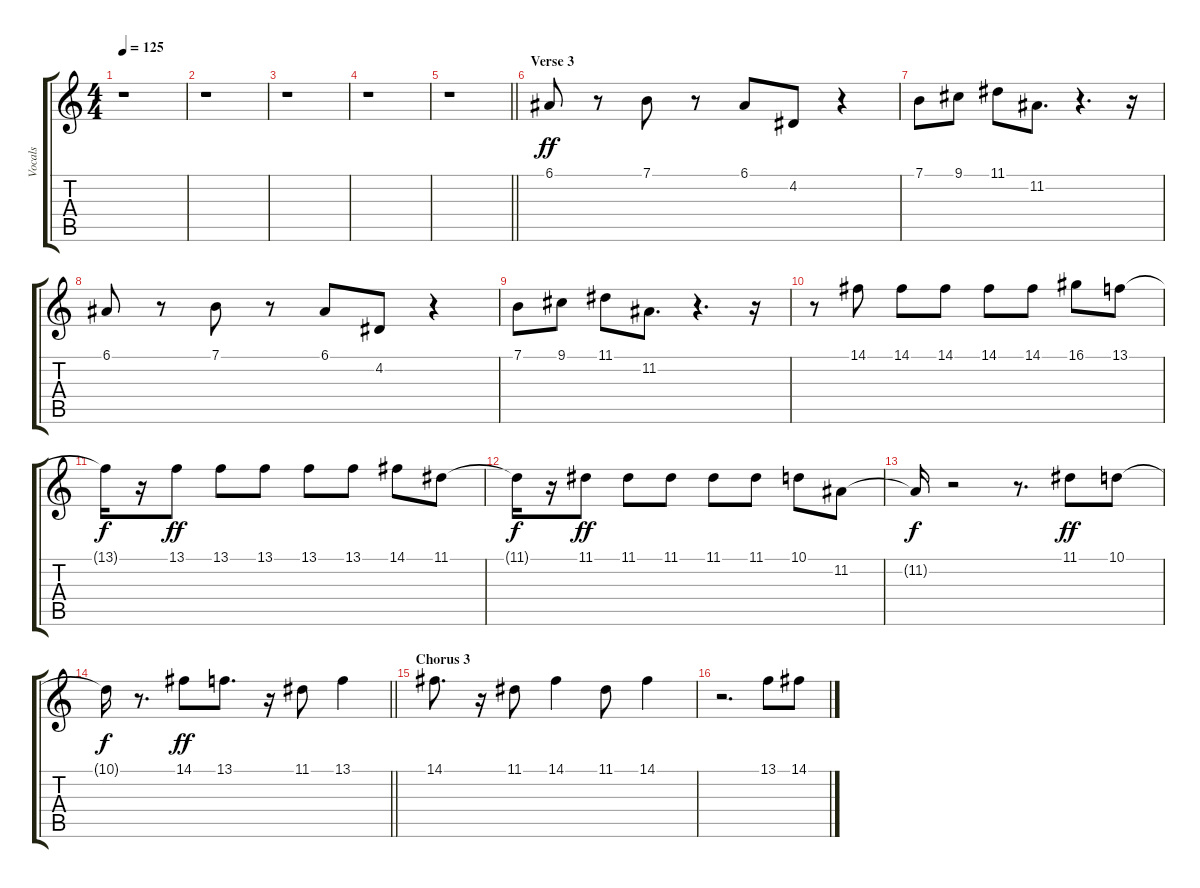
\track ("Vocals" "Vocals") {instrument fx5brightness}
\staff {score tabs}
\tuning (E4 B3 G3 D3 A2 E2) {hide}
\ts (4 4)
\tempo 125
\clef g2
\ks c
r.1{dy ff} |
r.1 |
r.1 |
r.1 |
\barLineRight lightlight
r.1 |
\section ("" "Verse 3")
6.1.8 r.8 7.1.8 r.8 6.1.8 4.2.8 r.4 |
7.1.8 9.1.8 11.1.8 11.2.8{d} r.4{d} r.16 |
6.1.8 r.8 7.1.8 r.8 6.1.8 4.2.8 r.4 |
7.1.8 9.1.8 11.1.8 11.2.8{d} r.4{d} r.16 |
r.8 14.1.8 14.1.8 14.1.8 14.1.8 14.1.8 16.1.8 13.1.8 |
13.1{t}.16{dy f} r.16 13.1.8{dy ff} 13.1.8 13.1.8 13.1.8 13.1.8 14.1.8 11.1.8 |
11.1{t}.16{dy f} r.16 11.1.8{dy ff} 11.1.8 11.1.8 11.1.8 11.1.8 10.1.8 11.2.8 |
11.2{t}.16{dy f} r.2 r.8{d} 11.1.8{dy ff} 10.1.8 |
\barLineRight lightlight
10.1{t}.16{dy f} r.8{d} 14.1.8{dy ff} 13.1.8{d} r.16 11.1.8 13.1.4 |
\section ("" "Chorus 3")
14.1.8{d} r.16 11.1.8 14.1.4 11.1.8 14.1.4 |
r.2{d} 13.1.8 14.1.8
